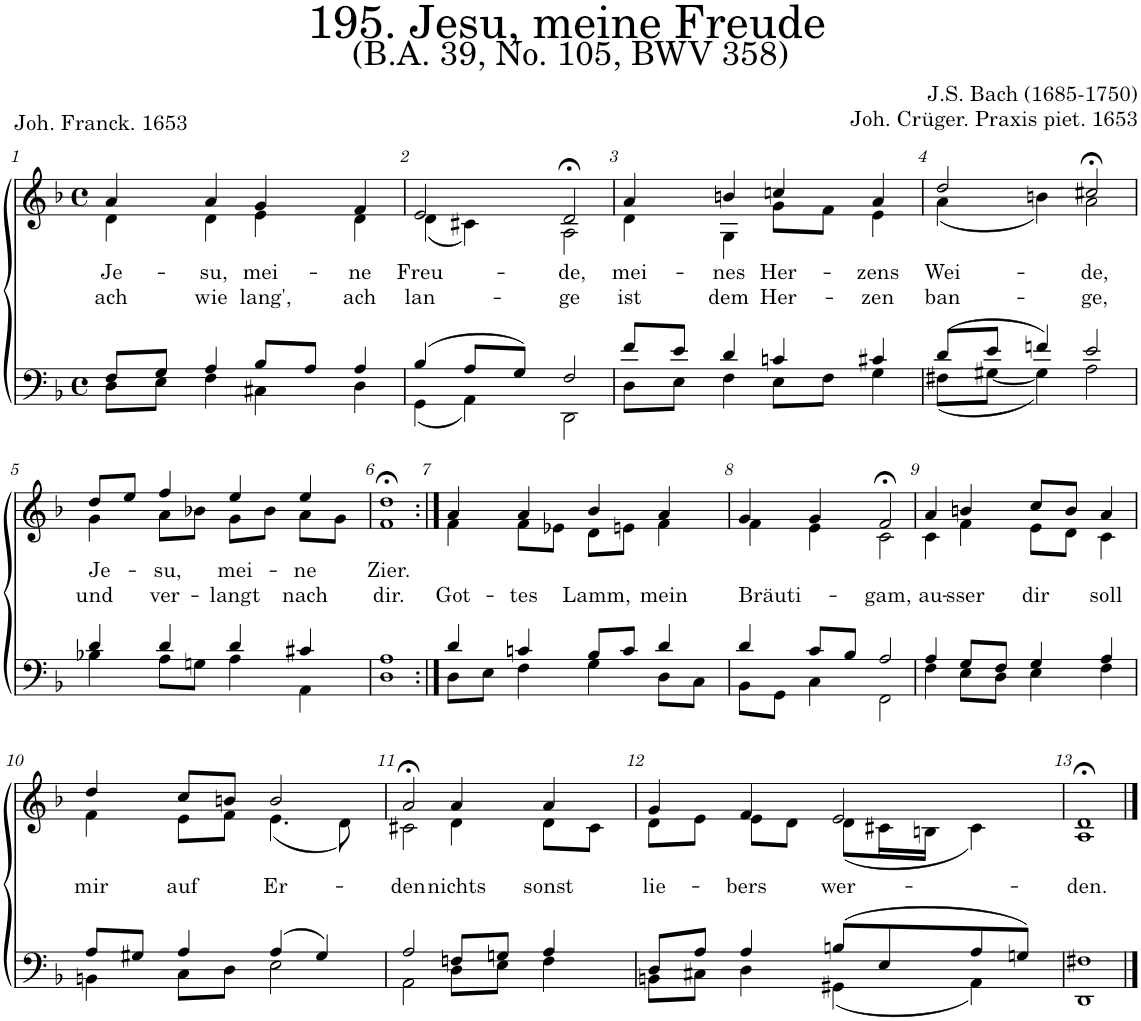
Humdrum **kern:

**kern	**kern	**text	**text
*part2	*part1	*part1	*part1
*staff2	*staff1	*staff1	*staff1
*I"Tenor/Bass	*I"Soprano/Alto	*	*
*clefF4	*clefG2	*	*
*k[b-]	*k[b-]	*	*
*M4/4	*M4/4	*	*
*met(c)	*met(c)	*	*
=1	=1	=1	=1
*^	*	*	*
!	!	!	!LO:LY:b	!LO:LY:b
*	*	*^	*	*
8F/L	8D\L	4a;</	4d\	Je-	ach
8G/J	8E\J	.	.	.	.
!	!	!	!	!LO:LY:b	!LO:LY:b
4A/	4F\	4a;</	4d\	-su,	wie
!	!	!	!	!LO:LY:b	!LO:LY:b
8B-/L	4C#X\	4g/	4e\	mei-	lang',
8A/J	.	.	.	.	.
!	!	!	!	!LO:LY:b	!LO:LY:b
4A/	4D\	4f/	4d\	-ne	ach
=2	=2	=2	=2	=2	=2
!	!	!	!	!LO:LY:b	!LO:LY:b
(4B-/	(4GG\	2e;</	(4d\	Freu-	lan-
8A/L	4AA\)	.	4c#X\)	.	.
8G;</J)	.	.	.	.	.
!	!	!	!	!LO:LY:b	!LO:LY:b
2F/	2DD\	2d;<,/	2A\	-de,	-ge
=3	=3	=3	=3	=3	=3
!	!	!	!	!LO:LY:b	!LO:LY:b
8f/L	8D\L	4a;</	4d\	mei-	ist
8e/J	8E\J	.	.	.	.
!	!	!	!	!LO:LY:b	!LO:LY:b
4d/	4F\	4bn/	4G\	-nes	dem
!	!	!	!	!LO:LY:b	!LO:LY:b
4cn/	8E\L	4ccn/	8g\L	Her-	Her-
.	8F\J	.	8f\J	.	.
!	!	!	!	!LO:LY:b	!LO:LY:b
4c#X/	4G\	4a/	4e\	-zens	-zen
=4	=4	=4	=4	=4	=4
!	!	!	!	!LO:LY:b	!LO:LY:b
(8d;</L	(8F#X\L	2dd/	(4a\	Wei-	ban-
8e/J	[8G#X\J	.	.	.	.
4fn/)	4G#\])	.	4bn\)	.	.
!	!	!	!	!LO:LY:b	!LO:LY:b
2e/	2A\	2cc#X;<,/	2a\	-de,	-ge,
!!LO:LB:g=z	!!
=5	=5	=5	=5	=5	=5
!	!	!	!	!LO:LY:b	!LO:LY:b
4d/	4B-X\	8dd;</L	4g\	Je-	und
.	.	8ee/J	.	.	.
!	!	!	!	!LO:LY:b	!LO:LY:b
4d/	8A\L	4ff/	8a\L	-su,	ver-
.	8Gn\J	.	8b-X\J	.	.
!	!	!	!	!LO:LY:b	!LO:LY:b
4d/	4A\	4ee/	8g\L	mei-	-langt
.	.	.	8b-\J	.	.
!	!	!	!	!LO:LY:b	!LO:LY:b
4c#X/	4AA\	4ee/	8a\L	-ne	nach
.	.	.	8g\J	.	.
=6	=6	=6	=6	=6	=6
!	!	!	!	!LO:LY:b	!LO:LY:b
1A	1D	1dd;<,	1f	Zier.	dir.
=7:|!	=7:|!	=7:|!	=7:|!	=7:|!	=7:|!
!	!	!	!	!	!LO:LY:b
4d/	8D\L	4a;</	4f\	.	Got-
.	8E\J	.	.	.	.
!	!	!	!	!	!LO:LY:b
4cn/	4F\	4a/	8f\L	.	-tes
.	.	.	8e-X\J	.	.
!	!	!	!	!	!LO:LY:b
8B-/L	4G\	4b-/	8d\L	.	Lamm,
8c/J	.	.	8en\J	.	.
!	!	!	!	!	!LO:LY:b
4d/	8D\L	4a/	4f\	.	mein
.	8C\J	.	.	.	.
=8	=8	=8	=8	=8	=8
!	!	!	!	!	!LO:LY:b
4d/	8BB-\L	4g;</	4f\	.	Bräuti-
.	8GG\J	.	.	.	.
8c/L	4C\	4g/	4e\	.	.
8B-/J	.	.	.	.	.
!	!	!	!	!	!LO:LY:b
2A/	2FF\	2f;<,/	2c\	.	-gam,
=9	=9	=9	=9	=9	=9
!	!	!	!	!	!LO:LY:b
4A/	4F\	4a;</	4c\	.	au-
!	!	!	!	!	!LO:LY:b
8G/L	8E\L	4bn/	4f\	.	-sser
8F/J	8D\J	.	.	.	.
!	!	!	!	!	!LO:LY:b
4G/	4E\	8cc/L	8e\L	.	dir
.	.	8b/J	8d\J	.	.
!	!	!	!	!	!LO:LY:b
4A/	4F\	4a/	4c\	.	soll
!!LO:LB:g=z	!!
=10	=10	=10	=10	=10	=10
!	!	!	!	!	!LO:LY:b
8A/L	4BBn\	4dd;</	4f\	.	mir
8G#X/J	.	.	.	.	.
!	!	!	!	!	!LO:LY:b
4A/	8C\L	8cc/L	8e\L	.	auf
.	8D\J	8bn/J	8f\J	.	.
!	!	!	!	!	!LO:LY:b
(4A/	2E\	2b/	(4.e\	.	Er-
4G#/)	.	.	.	.	.
.	.	.	8d\)	.	.
=11	=11	=11	=11	=11	=11
!	!	!	!	!	!LO:LY:b
2A/	2AA\	2a;<,/	2c#X\	.	-den
!	!	!	!	!	!LO:LY:b
8Fn/L	8D\L	4a/	4d\	.	nichts
8Gn/J	8E\J	.	.	.	.
!	!	!	!	!	!LO:LY:b
4A/	4F\	4a/	8d\L	.	sonst
.	.	.	8c#\J	.	.
=12	=12	=12	=12	=12	=12
!	!	!	!	!	!LO:LY:b
8D/L	8BBn\L	4g/	8d\L	.	lie-
8A/J	8C#X\J	.	8e\J	.	.
!	!	!	!	!	!LO:LY:b
4A/	4D\	4f/	8e\L	.	-bers
.	.	.	8d\J	.	.
!	!	!	!	!	!LO:LY:b
(8Bn/L	(4GG#X\	2e/	(8d\L	.	wer-
8E/	.	.	16c#X\L	.	.
.	.	.	16Bn\JJ	.	.
8A/	4AA\)	.	4c#\)	.	.
8Gn/J)	.	.	.	.	.
=13	=13	=13	=13	=13	=13
!	!	!	!	!	!LO:LY:b
1F#X	1DD	1d;<	1A	.	-den.
*v	*v	*	*	*	*
*	*v	*v	*	*
==	==	==	==
*-	*-	*-	*-
